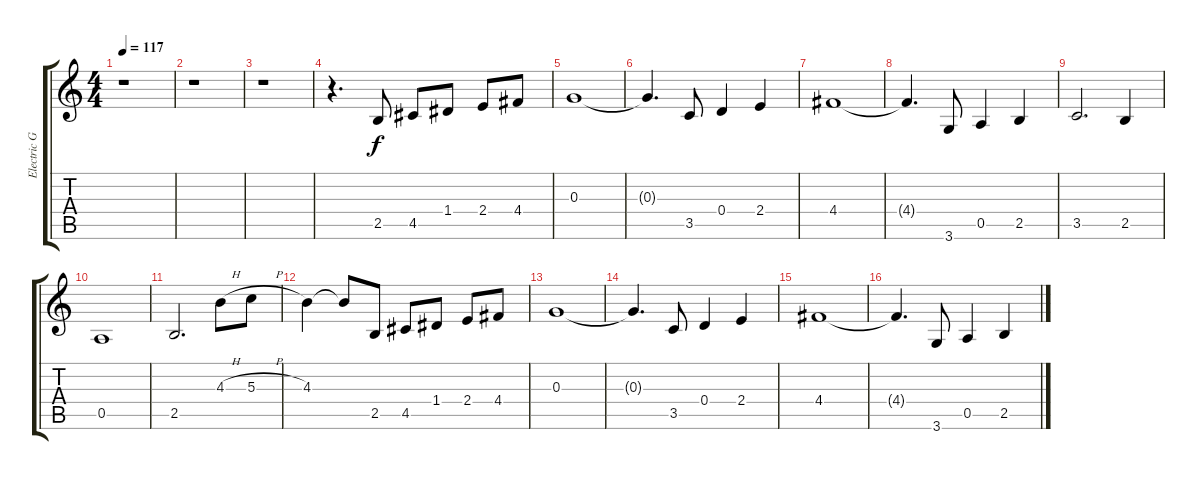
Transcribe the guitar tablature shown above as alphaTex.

\track ("Electric Guitar" "Electric G") {instrument electricguitarjazz}
\staff {score tabs}
\tuning (E4 B3 G3 D3 A2 E2) {hide}
\ts (4 4)
\tempo 117
\clef g2
\ks c
r.1{dy f} |
r.1 |
r.1 |
r.4{d} 2.5.8 4.5.8 1.4.8 2.4.8 4.4.8 |
0.3.1 |
0.3{t}.4{d} 3.5.8 0.4.4 2.4.4 |
4.4.1 |
4.4{t}.4{d} 3.6.8 0.5.4 2.5.4 |
3.5.2{d} 2.5.4 |
0.5.1 |
2.5.2{d} 4.3{h}.8 5.3{h}.8 |
4.3.4 4.3{t}.8 2.5.8 4.5.8 1.4.8 2.4.8 4.4.8 |
0.3.1 |
0.3{t}.4{d} 3.5.8 0.4.4 2.4.4 |
4.4.1 |
4.4{t}.4{d} 3.6.8 0.5.4 2.5.4
